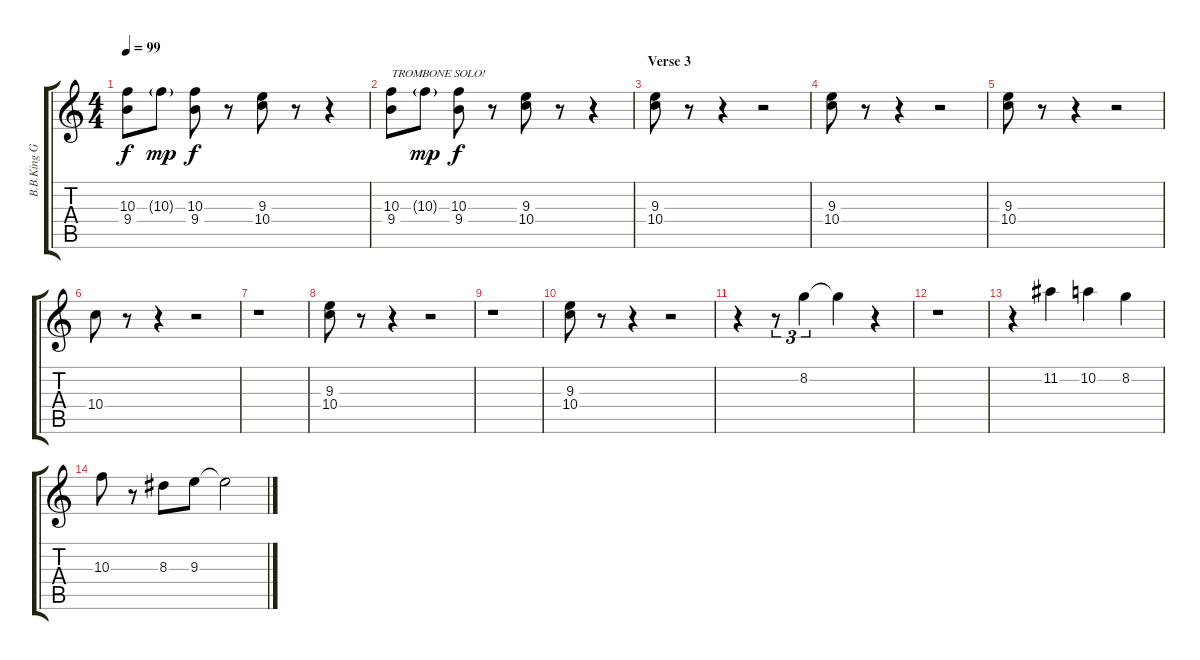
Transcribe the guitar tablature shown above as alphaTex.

\track ("B.B.King Guitar" "B.B.King G") {instrument electricguitarclean}
\staff {score tabs}
\tuning (E4 B3 G3 D3 A2 E2) {hide}
\ts (4 4)
\tempo 99
\clef g2
\ks c
(10.3 9.4).8{dy f} 10.3{g}.8{dy mp} (10.3 9.4).8{dy f} r.8 (9.3 10.4).8 r.8 r.4 |
(10.3 9.4).8{txt "TROMBONE SOLO!"} 10.3{g}.8{dy mp} (10.3 9.4).8{dy f} r.8 (9.3 10.4).8 r.8 r.4 |
\section ("" "Verse 3")
(9.3 10.4).8 r.8 r.4 r.2 |
(9.3 10.4).8 r.8 r.4 r.2 |
(9.3 10.4).8 r.8 r.4 r.2 |
10.4.8 r.8 r.4 r.2 |
r.1 |
(9.3 10.4).8 r.8 r.4 r.2 |
r.1 |
(9.3 10.4).8 r.8 r.4 r.2 |
r.4 r.8{tu (3 2)} 8.2.4{tu (3 2)} 8.2{t}.4 r.4 |
r.1 |
r.4 11.2.4 10.2.4 8.2.4 |
10.3.8 r.8 8.3.8 9.3.8 9.3{t}.2
